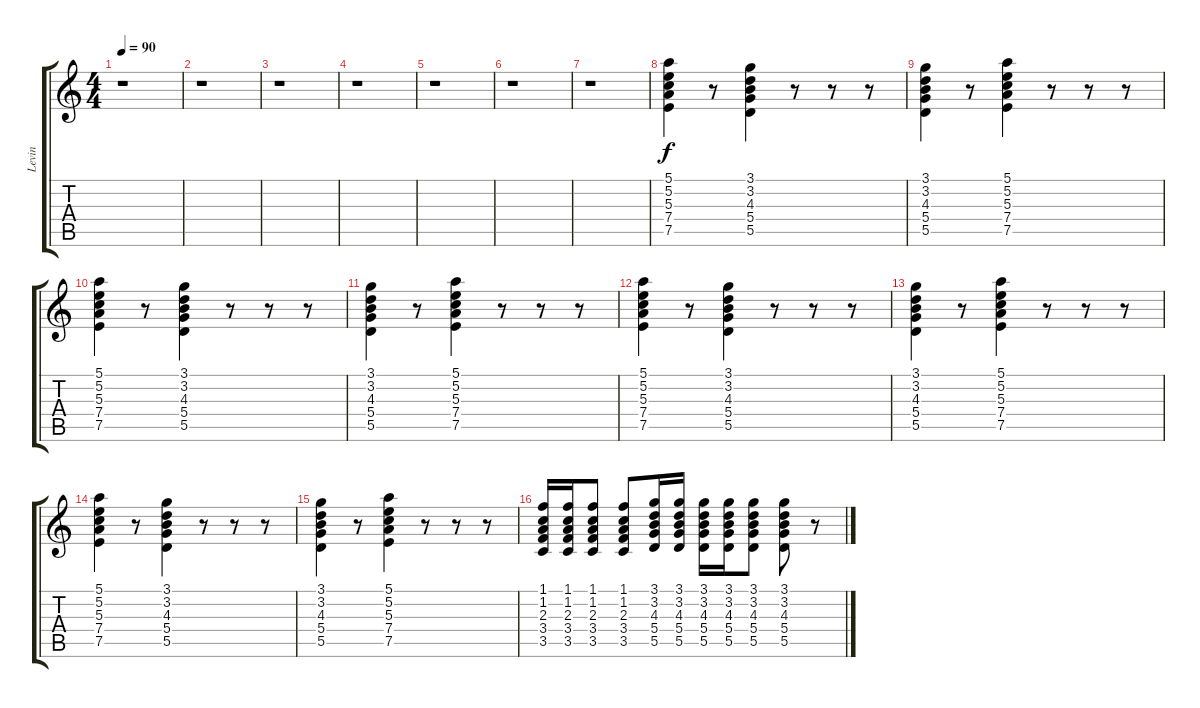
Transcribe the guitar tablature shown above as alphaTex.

\track ("Levin" "Levin") {instrument acousticguitarnylon}
\staff {score tabs}
\tuning (E4 B3 G3 D3 A2 E2) {hide}
\ts (4 4)
\tempo 90
\clef g2
\ks c
r.1{dy f} |
r.1 |
r.1 |
r.1 |
r.1 |
r.1 |
r.1 |
(5.1 5.2 5.3 7.4 7.5).4 r.8 (3.1 3.2 4.3 5.4 5.5).4 r.8 r.8 r.8 |
(3.1 3.2 4.3 5.4 5.5).4 r.8 (5.1 5.2 5.3 7.4 7.5).4 r.8 r.8 r.8 |
(5.1 5.2 5.3 7.4 7.5).4 r.8 (3.1 3.2 4.3 5.4 5.5).4 r.8 r.8 r.8 |
(3.1 3.2 4.3 5.4 5.5).4 r.8 (5.1 5.2 5.3 7.4 7.5).4 r.8 r.8 r.8 |
(5.1 5.2 5.3 7.4 7.5).4 r.8 (3.1 3.2 4.3 5.4 5.5).4 r.8 r.8 r.8 |
(3.1 3.2 4.3 5.4 5.5).4 r.8 (5.1 5.2 5.3 7.4 7.5).4 r.8 r.8 r.8 |
(5.1 5.2 5.3 7.4 7.5).4 r.8 (3.1 3.2 4.3 5.4 5.5).4 r.8 r.8 r.8 |
(3.1 3.2 4.3 5.4 5.5).4 r.8 (5.1 5.2 5.3 7.4 7.5).4 r.8 r.8 r.8 |
(1.1 1.2 2.3 3.4 3.5).16{volume 9} (1.1 1.2 2.3 3.4 3.5).16 (1.1 1.2 2.3 3.4 3.5).8 (1.1 1.2 2.3 3.4 3.5).8 (3.1 3.2 4.3 5.4 5.5).16 (3.1 3.2 4.3 5.4 5.5).16 (3.1 3.2 4.3 5.4 5.5).16 (3.1 3.2 4.3 5.4 5.5).16 (3.1 3.2 4.3 5.4 5.5).8 (3.1 3.2 4.3 5.4 5.5).8 r.8
